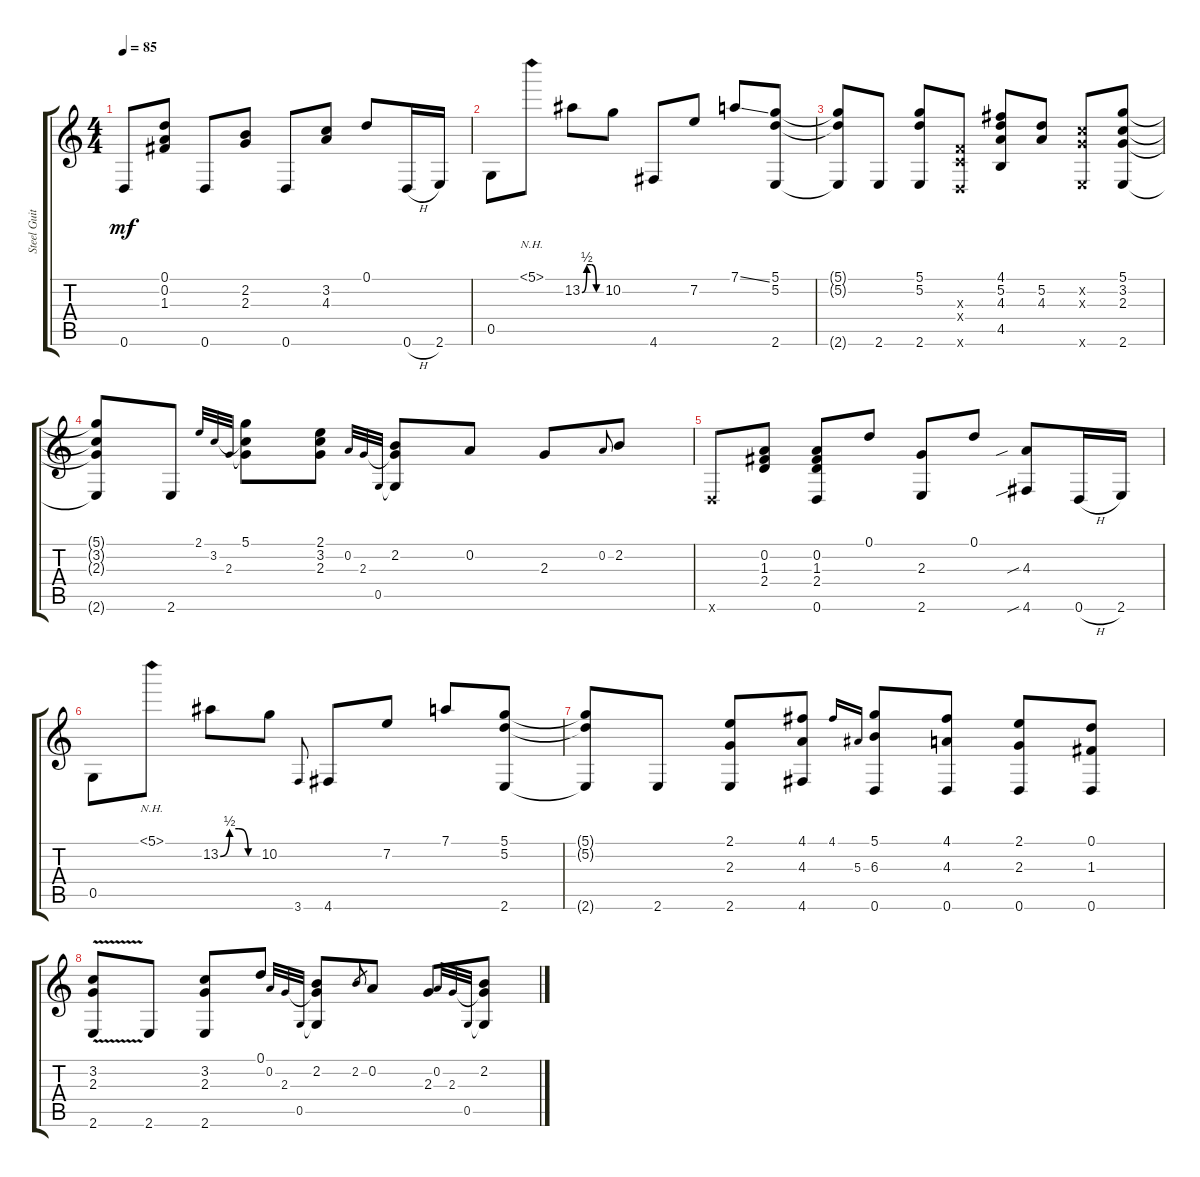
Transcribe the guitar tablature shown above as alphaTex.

\track ("Steel Guitar" "Steel Guit") {instrument acousticguitarsteel}
\staff {score tabs}
\tuning (D4 A3 F3 C3 G2 D2) {hide}
\ts (4 4)
\tempo 85
\clef g2
\ks c
0.6.8{dy mf} (0.1 0.2 1.3).8 0.6.8 (2.2 2.3).8 0.6.8 (3.2 4.3).8 0.1.8 0.6{h}.16 2.6.16 |
0.5.8 5.1{nh}.8 13.2{be (custom 0 0 15 2 30 2 45 0 60 0)}.8 10.2.8 4.6.8 7.2.8 7.1{ss}.8 (5.1 5.2 2.6).8 |
(5.1{t} 5.2{t} 2.6{t}).8 2.6.8 (5.1 5.2 2.6).8 (0.3{x} 0.4{x} 0.6{x}).8 (4.1 5.2 4.3 4.5).8 (5.2 4.3).8 (3.2{x} 2.3{x} 2.6{x}).8 (5.1 3.2 2.3 2.6).8 |
(5.1{t} 3.2{t} 2.3{t} 2.6{t}).8 2.6.8 2.1.32{gr onbeat} 3.2.32{gr onbeat} 2.3.32{gr onbeat} (5.1 3.2{t} 2.3{t}).8 (2.1 3.2 2.3).8 0.2.32{gr onbeat} 2.3.32{gr onbeat} 0.5.32{gr onbeat} (2.2 2.3{t} 0.5{t}).8 0.2.8 2.3.8 0.2.8{gr onbeat} 2.2.8 |
0.6{x}.8 (0.2 1.3 2.4).8 (0.2 1.3 2.4 0.6).8 0.1.8 (2.3 2.6).8 0.1.8 (4.3{sib} 4.6{sib}).8 0.6{h}.16 2.6.16 |
0.5.8 5.1{nh}.8 13.2{be (custom 0 0 15 2 30 2 45 0 60 0)}.8 10.2.8 3.6.8{gr onbeat} 4.6.8 7.2.8 7.1.8 (5.1 5.2 2.6).8 |
(5.1{t} 5.2{t} 2.6{t}).8 2.6.8 (2.1 2.3 2.6).8 (4.1 4.3 4.6).8 4.1.16{gr onbeat} 5.3.16{gr onbeat} (5.1 6.3 0.6).8 (4.1 4.3 0.6).8 (2.1 2.3 0.6).8 (0.1 1.3 0.6).8 |
(3.2{v} 2.3{v} 2.6{v}).8 2.6.8 (3.2 2.3 2.6).8 0.1.8 0.2.32{gr onbeat} 2.3.32{gr onbeat} 0.5.32{gr onbeat} (2.2 2.3{t} 0.5{t}).8 2.2.8{gr} 0.2.8 2.3.8 0.2.32{gr onbeat} 2.3.32{gr onbeat} 0.5.32{gr onbeat} (2.2 2.3{t} 0.5{t}).8
